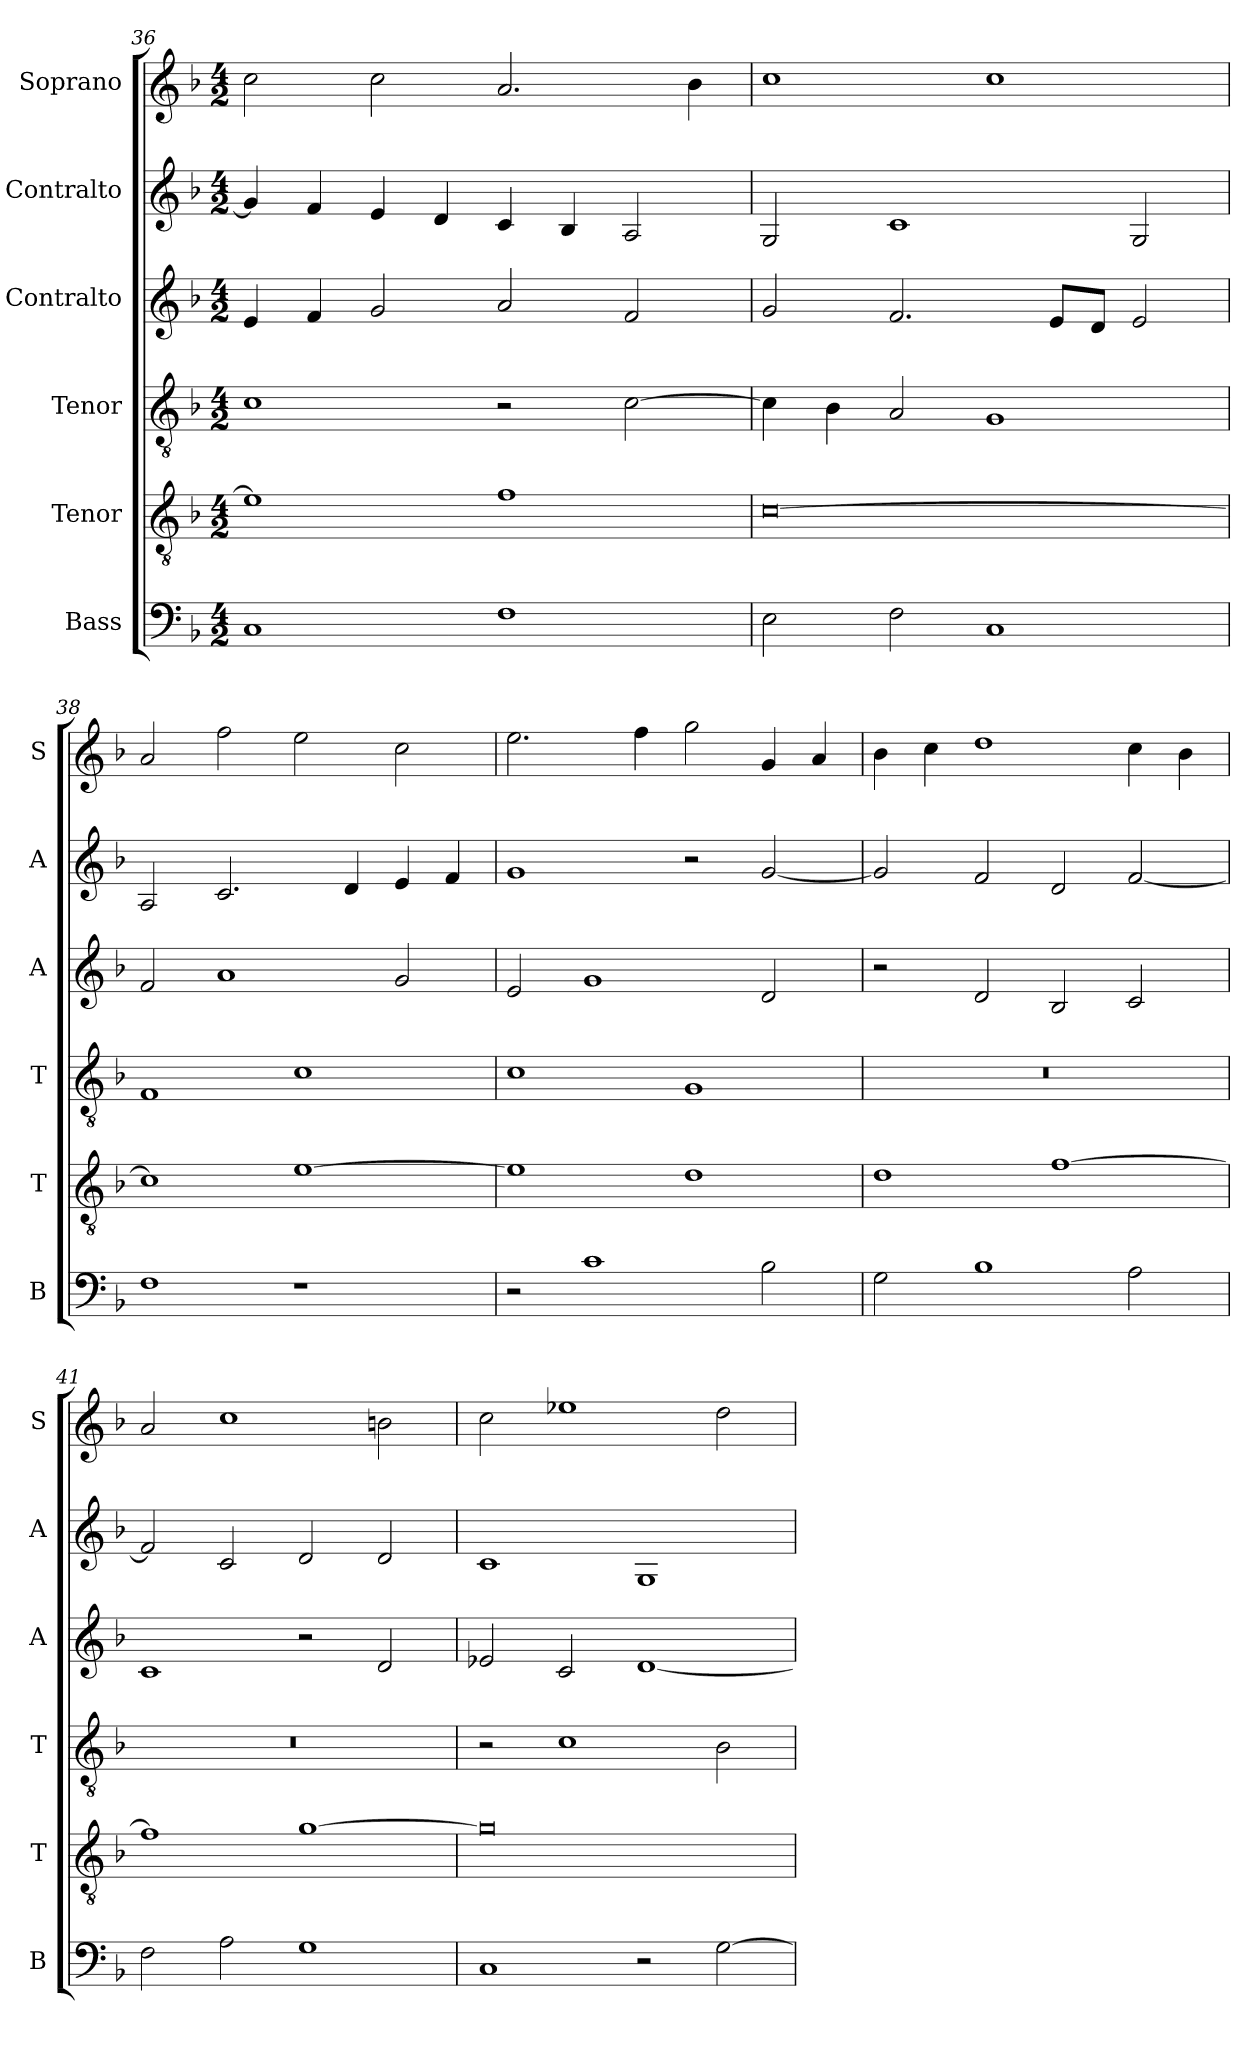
**kern	**kern	**kern	**kern	**kern	**kern
*part6	*part5	*part4	*part3	*part2	*part1
*staff6	*staff5	*staff4	*staff3	*staff2	*staff1
*I"Bass	*I"Tenor	*I"Tenor	*I"Contralto	*I"Contralto	*I"Soprano
*I'B	*I'T	*I'T	*I'A	*I'A	*I'S
*clefF4	*clefGv2	*clefGv2	*clefG2	*clefG2	*clefG2
*k[b-]	*k[b-]	*k[b-]	*k[b-]	*k[b-]	*k[b-]
*F:ion	*F:ion	*F:ion	*F:ion	*F:ion	*F:ion
*M4/2	*M4/2	*M4/2	*M4/2	*M4/2	*M4/2
=36	=36	=36	=36	=36	=36
1C	1e]	1c	4e	4g]	2cc
.	.	.	4f	4f	.
.	.	.	2g	4e	2cc
.	.	.	.	4d	.
1F	1f	2r	2a	4c	2.a
.	.	.	.	4B-	.
.	.	[2c	2f	2A	.
.	.	.	.	.	4b-
=37	=37	=37	=37	=37	=37
2E	[0c	4c]	2g	2G	1cc
.	.	4B-	.	.	.
2F	.	2A	2.f	1c	.
1C	.	1G	.	.	1cc
.	.	.	8e/L	.	.
.	.	.	8d/J	.	.
.	.	.	2e	2G	.
=38	=38	=38	=38	=38	=38
1F	1c]	1F	2f	2A	2a
.	.	.	1a	2.c	2ff
1r	[1e	1c	.	.	2ee
.	.	.	.	4d	.
.	.	.	2g	4e	2cc
.	.	.	.	4f	.
=39	=39	=39	=39	=39	=39
2r	1e]	1c	2e	1g	2.ee
1c	.	.	1g	.	.
.	.	.	.	.	4ff
.	1d	1G	.	2r	2gg
2B-	.	.	2d	[2g	4g
.	.	.	.	.	4a
=40	=40	=40	=40	=40	=40
2G	1d	0r	2r	2g]	4b-
.	.	.	.	.	4cc
1B-	.	.	2d	2f	1dd
.	[1f	.	2B-	2d	.
2A	.	.	2c	[2f	4cc
.	.	.	.	.	4b-
=41	=41	=41	=41	=41	=41
2F	1f]	0r	1c	2f]	2a
2A	.	.	.	2c	1cc
1G	[1g	.	2r	2d	.
.	.	.	2d	2d	2bn
=42	=42	=42	=42	=42	=42
1C	0g]	2r	2e-X	1c	2cc
.	.	1c	2c	.	1ee-X
2r	.	.	[1d	1G	.
[2G	.	2B-	.	.	2dd
=	=	=	=	=	=
*-	*-	*-	*-	*-	*-
